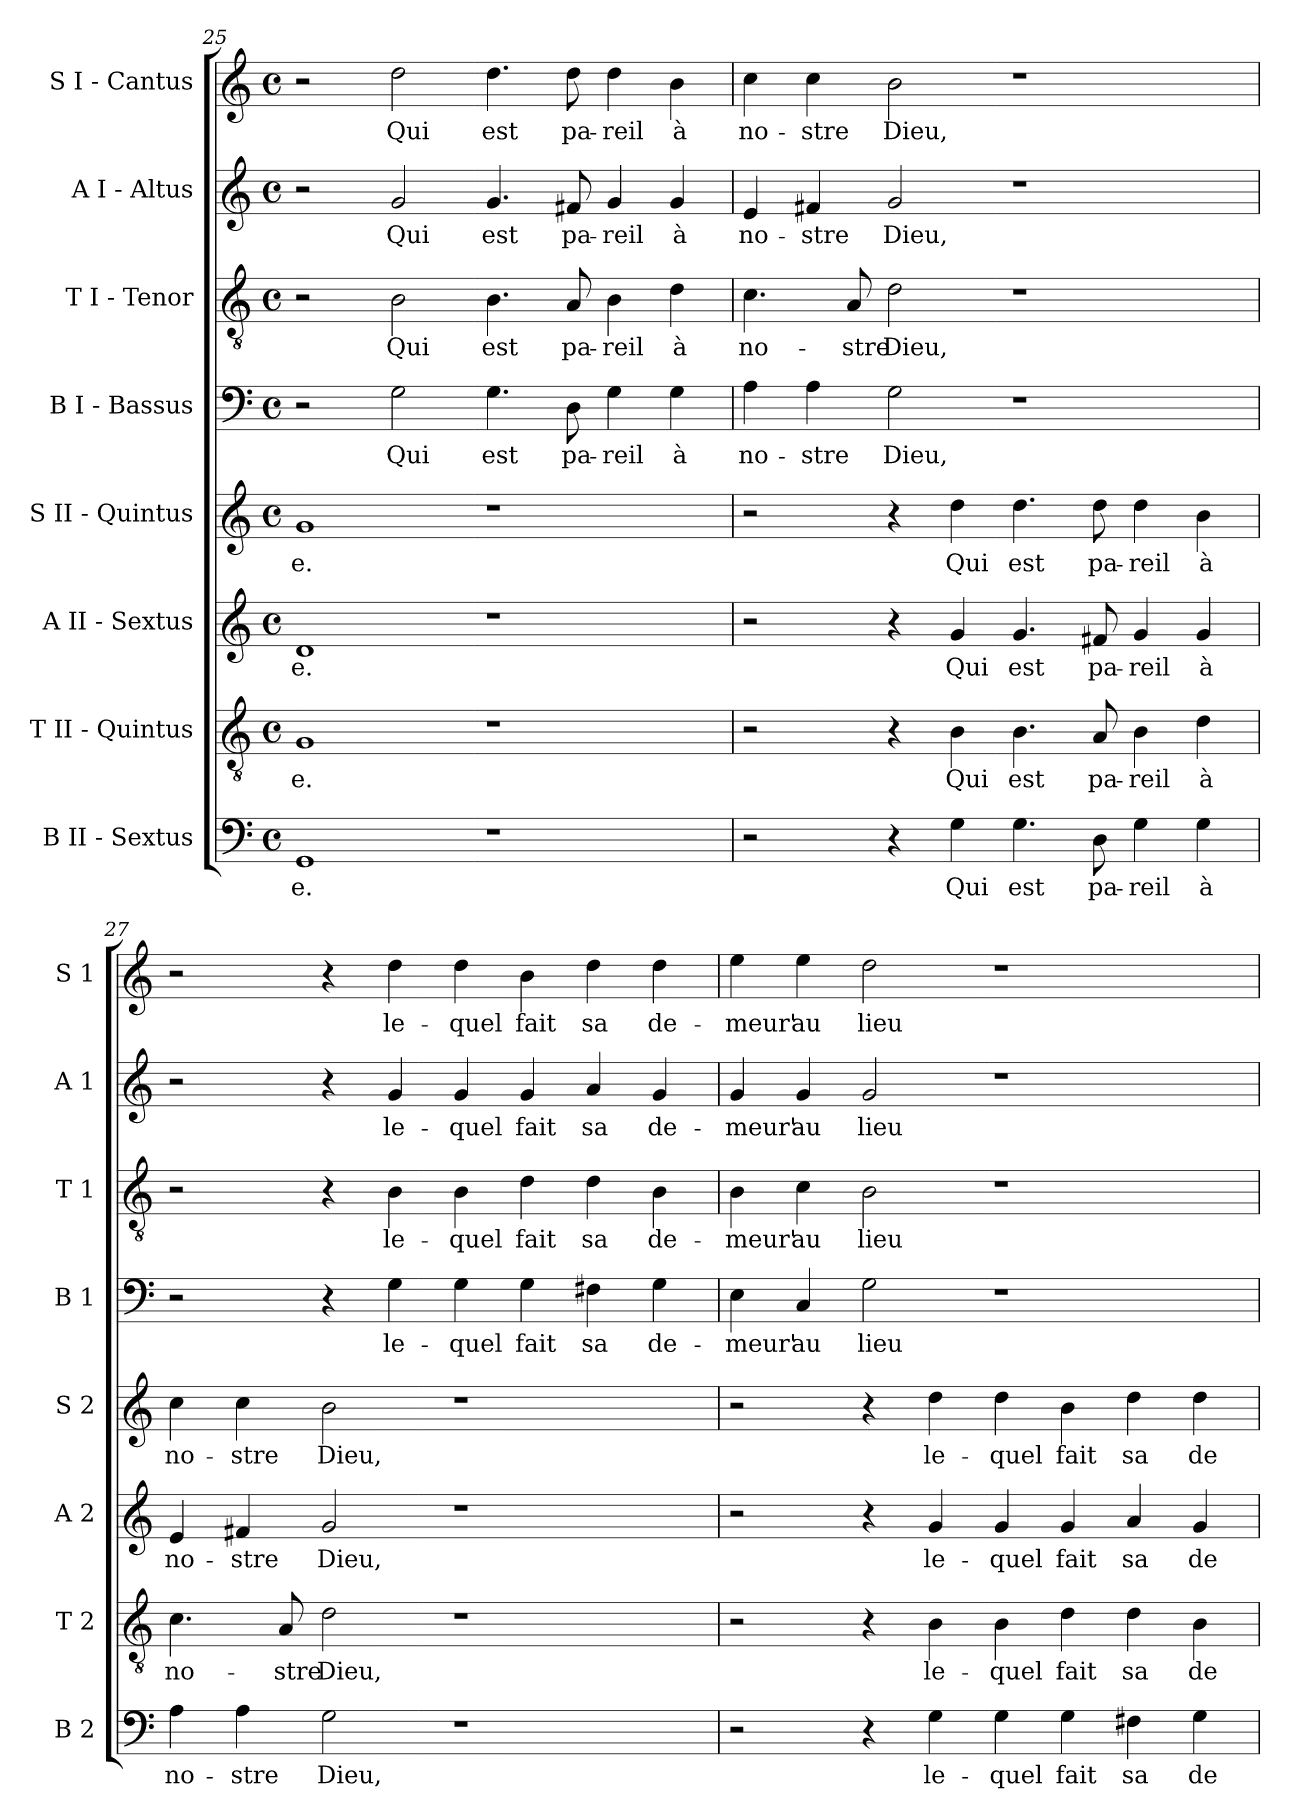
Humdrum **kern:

**kern	**text	**kern	**text	**kern	**text	**kern	**text	**kern	**text	**kern	**text	**kern	**text	**kern	**text
*part8	*part8	*part7	*part7	*part6	*part6	*part5	*part5	*part4	*part4	*part3	*part3	*part2	*part2	*part1	*part1
*staff8	*staff8	*staff7	*staff7	*staff6	*staff6	*staff5	*staff5	*staff4	*staff4	*staff3	*staff3	*staff2	*staff2	*staff1	*staff1
*I"B II - Sextus	*	*I"T II - Quintus	*	*I"A II - Sextus	*	*I"S II - Quintus	*	*I"B I - Bassus	*	*I"T I - Tenor	*	*I"A I - Altus	*	*I"S I - Cantus	*
*I'B 2	*	*I'T 2	*	*I'A 2	*	*I'S 2	*	*I'B 1	*	*I'T 1	*	*I'A 1	*	*I'S 1	*
!!LO:PB:g=z
*clefF4	*	*clefGv2	*	*clefG2	*	*clefG2	*	*clefF4	*	*clefGv2	*	*clefG2	*	*clefG2	*
*k[]	*	*k[]	*	*k[]	*	*k[]	*	*k[]	*	*k[]	*	*k[]	*	*k[]	*
*C:	*	*C:	*	*C:	*	*C:	*	*C:	*	*C:	*	*C:	*	*C:	*
*M4/4	*	*M4/4	*	*M4/4	*	*M4/4	*	*M4/4	*	*M4/4	*	*M4/4	*	*M4/4	*
*met(c)	*	*met(c)	*	*met(c)	*	*met(c)	*	*met(c)	*	*met(c)	*	*met(c)	*	*met(c)	*
=25	=25	=25	=25	=25	=25	=25	=25	=25	=25	=25	=25	=25	=25	=25	=25
!	!LO:LY:b	!	!LO:LY:b	!	!LO:LY:b	!	!LO:LY:b	!	!	!	!	!	!	!	!
1GG	-e.	1G	-e.	1d	-e.	1g	-e.	2r	.	2r	.	2r	.	2r	.
!	!	!	!	!	!	!	!	!	!LO:LY:b	!	!LO:LY:b	!	!LO:LY:b	!	!LO:LY:b
.	.	.	.	.	.	.	.	2G\	Qui	2B\	Qui	2g/	Qui	2dd\	Qui
!	!	!	!	!	!	!	!	!	!LO:LY:b	!	!LO:LY:b	!	!LO:LY:b	!	!LO:LY:b
1r	.	1r	.	1r	.	1r	.	4.G\	est	4.B\	est	4.g/	est	4.dd\	est
!	!	!	!	!	!	!	!	!	!LO:LY:b	!	!LO:LY:b	!	!LO:LY:b	!	!LO:LY:b
.	.	.	.	.	.	.	.	8D\	pa-	8A/	pa-	8f#X/	pa-	8dd\	pa-
!	!	!	!	!	!	!	!	!	!LO:LY:b	!	!LO:LY:b	!	!LO:LY:b	!	!LO:LY:b
.	.	.	.	.	.	.	.	4G\	-reil	4B\	-reil	4g/	-reil	4dd\	-reil
!	!	!	!	!	!	!	!	!	!LO:LY:b	!	!LO:LY:b	!	!LO:LY:b	!	!LO:LY:b
.	.	.	.	.	.	.	.	4G\	à	4d\	à	4g/	à	4b\	à
=26	=26	=26	=26	=26	=26	=26	=26	=26	=26	=26	=26	=26	=26	=26	=26
!	!	!	!	!	!	!	!	!	!LO:LY:b	!	!LO:LY:b	!	!LO:LY:b	!	!LO:LY:b
2r	.	2r	.	2r	.	2r	.	4A\	no-	4.c\	no-	4e/	no-	4cc\	no-
!	!	!	!	!	!	!	!	!	!LO:LY:b	!	!	!	!LO:LY:b	!	!LO:LY:b
.	.	.	.	.	.	.	.	4A\	-stre	.	.	4f#X/	-stre	4cc\	-stre
!	!	!	!	!	!	!	!	!	!	!	!LO:LY:b	!	!	!	!
.	.	.	.	.	.	.	.	.	.	8A/	-stre	.	.	.	.
!	!	!	!	!	!	!	!	!	!LO:LY:b	!	!LO:LY:b	!	!LO:LY:b	!	!LO:LY:b
4r	.	4r	.	4r	.	4r	.	2G\	Dieu,	2d\	Dieu,	2g/	Dieu,	2b\	Dieu,
!	!LO:LY:b	!	!LO:LY:b	!	!LO:LY:b	!	!LO:LY:b	!	!	!	!	!	!	!	!
4G\	Qui	4B\	Qui	4g/	Qui	4dd\	Qui	.	.	.	.	.	.	.	.
!	!LO:LY:b	!	!LO:LY:b	!	!LO:LY:b	!	!LO:LY:b	!	!	!	!	!	!	!	!
4.G\	est	4.B\	est	4.g/	est	4.dd\	est	1r	.	1r	.	1r	.	1r	.
!	!LO:LY:b	!	!LO:LY:b	!	!LO:LY:b	!	!LO:LY:b	!	!	!	!	!	!	!	!
8D\	pa-	8A/	pa-	8f#X/	pa-	8dd\	pa-	.	.	.	.	.	.	.	.
!	!LO:LY:b	!	!LO:LY:b	!	!LO:LY:b	!	!LO:LY:b	!	!	!	!	!	!	!	!
4G\	-reil	4B\	-reil	4g/	-reil	4dd\	-reil	.	.	.	.	.	.	.	.
!	!LO:LY:b	!	!LO:LY:b	!	!LO:LY:b	!	!LO:LY:b	!	!	!	!	!	!	!	!
4G\	à	4d\	à	4g/	à	4b\	à	.	.	.	.	.	.	.	.
=27	=27	=27	=27	=27	=27	=27	=27	=27	=27	=27	=27	=27	=27	=27	=27
!	!LO:LY:b	!	!LO:LY:b	!	!LO:LY:b	!	!LO:LY:b	!	!	!	!	!	!	!	!
4A\	no-	4.c\	no-	4e/	no-	4cc\	no-	2r	.	2r	.	2r	.	2r	.
!	!LO:LY:b	!	!	!	!LO:LY:b	!	!LO:LY:b	!	!	!	!	!	!	!	!
4A\	-stre	.	.	4f#X/	-stre	4cc\	-stre	.	.	.	.	.	.	.	.
!	!	!	!LO:LY:b	!	!	!	!	!	!	!	!	!	!	!	!
.	.	8A/	-stre	.	.	.	.	.	.	.	.	.	.	.	.
!	!LO:LY:b	!	!LO:LY:b	!	!LO:LY:b	!	!LO:LY:b	!	!	!	!	!	!	!	!
2G\	Dieu,	2d\	Dieu,	2g/	Dieu,	2b\	Dieu,	4r	.	4r	.	4r	.	4r	.
!	!	!	!	!	!	!	!	!	!LO:LY:b	!	!LO:LY:b	!	!LO:LY:b	!	!LO:LY:b
.	.	.	.	.	.	.	.	4G\	le-	4B\	le-	4g/	le-	4dd\	le-
!	!	!	!	!	!	!	!	!	!LO:LY:b	!	!LO:LY:b	!	!LO:LY:b	!	!LO:LY:b
1r	.	1r	.	1r	.	1r	.	4G\	-quel	4B\	-quel	4g/	-quel	4dd\	-quel
!	!	!	!	!	!	!	!	!	!LO:LY:b	!	!LO:LY:b	!	!LO:LY:b	!	!LO:LY:b
.	.	.	.	.	.	.	.	4G\	fait	4d\	fait	4g/	fait	4b\	fait
!	!	!	!	!	!	!	!	!	!LO:LY:b	!	!LO:LY:b	!	!LO:LY:b	!	!LO:LY:b
.	.	.	.	.	.	.	.	4F#X\	sa	4d\	sa	4a/	sa	4dd\	sa
!	!	!	!	!	!	!	!	!	!LO:LY:b	!	!LO:LY:b	!	!LO:LY:b	!	!LO:LY:b
.	.	.	.	.	.	.	.	4G\	de-	4B\	de-	4g/	de-	4dd\	de-
!!LO:LB:g=z
=28	=28	=28	=28	=28	=28	=28	=28	=28	=28	=28	=28	=28	=28	=28	=28
!	!	!	!	!	!	!	!	!	!LO:LY:b	!	!LO:LY:b	!	!LO:LY:b	!	!LO:LY:b
2r	.	2r	.	2r	.	2r	.	4E\	-meur'	4B\	-meur'	4g/	-meur'	4ee\	-meur'
!	!	!	!	!	!	!	!	!	!LO:LY:b	!	!LO:LY:b	!	!LO:LY:b	!	!LO:LY:b
.	.	.	.	.	.	.	.	4C/	au	4c\	au	4g/	au	4ee\	au
!	!	!	!	!	!	!	!	!	!LO:LY:b	!	!LO:LY:b	!	!LO:LY:b	!	!LO:LY:b
4r	.	4r	.	4r	.	4r	.	2G\	lieu	2B\	lieu	2g/	lieu	2dd\	lieu
!	!LO:LY:b	!	!LO:LY:b	!	!LO:LY:b	!	!LO:LY:b	!	!	!	!	!	!	!	!
4G\	le-	4B\	le-	4g/	le-	4dd\	le-	.	.	.	.	.	.	.	.
!	!LO:LY:b	!	!LO:LY:b	!	!LO:LY:b	!	!LO:LY:b	!	!	!	!	!	!	!	!
4G\	-quel	4B\	-quel	4g/	-quel	4dd\	-quel	1r	.	1r	.	1r	.	1r	.
!	!LO:LY:b	!	!LO:LY:b	!	!LO:LY:b	!	!LO:LY:b	!	!	!	!	!	!	!	!
4G\	fait	4d\	fait	4g/	fait	4b\	fait	.	.	.	.	.	.	.	.
!	!LO:LY:b	!	!LO:LY:b	!	!LO:LY:b	!	!LO:LY:b	!	!	!	!	!	!	!	!
4F#X\	sa	4d\	sa	4a/	sa	4dd\	sa	.	.	.	.	.	.	.	.
!	!LO:LY:b	!	!LO:LY:b	!	!LO:LY:b	!	!LO:LY:b	!	!	!	!	!	!	!	!
4G\	de-	4B\	de-	4g/	de-	4dd\	de-	.	.	.	.	.	.	.	.
=	=	=	=	=	=	=	=	=	=	=	=	=	=	=	=
*-	*-	*-	*-	*-	*-	*-	*-	*-	*-	*-	*-	*-	*-	*-	*-
